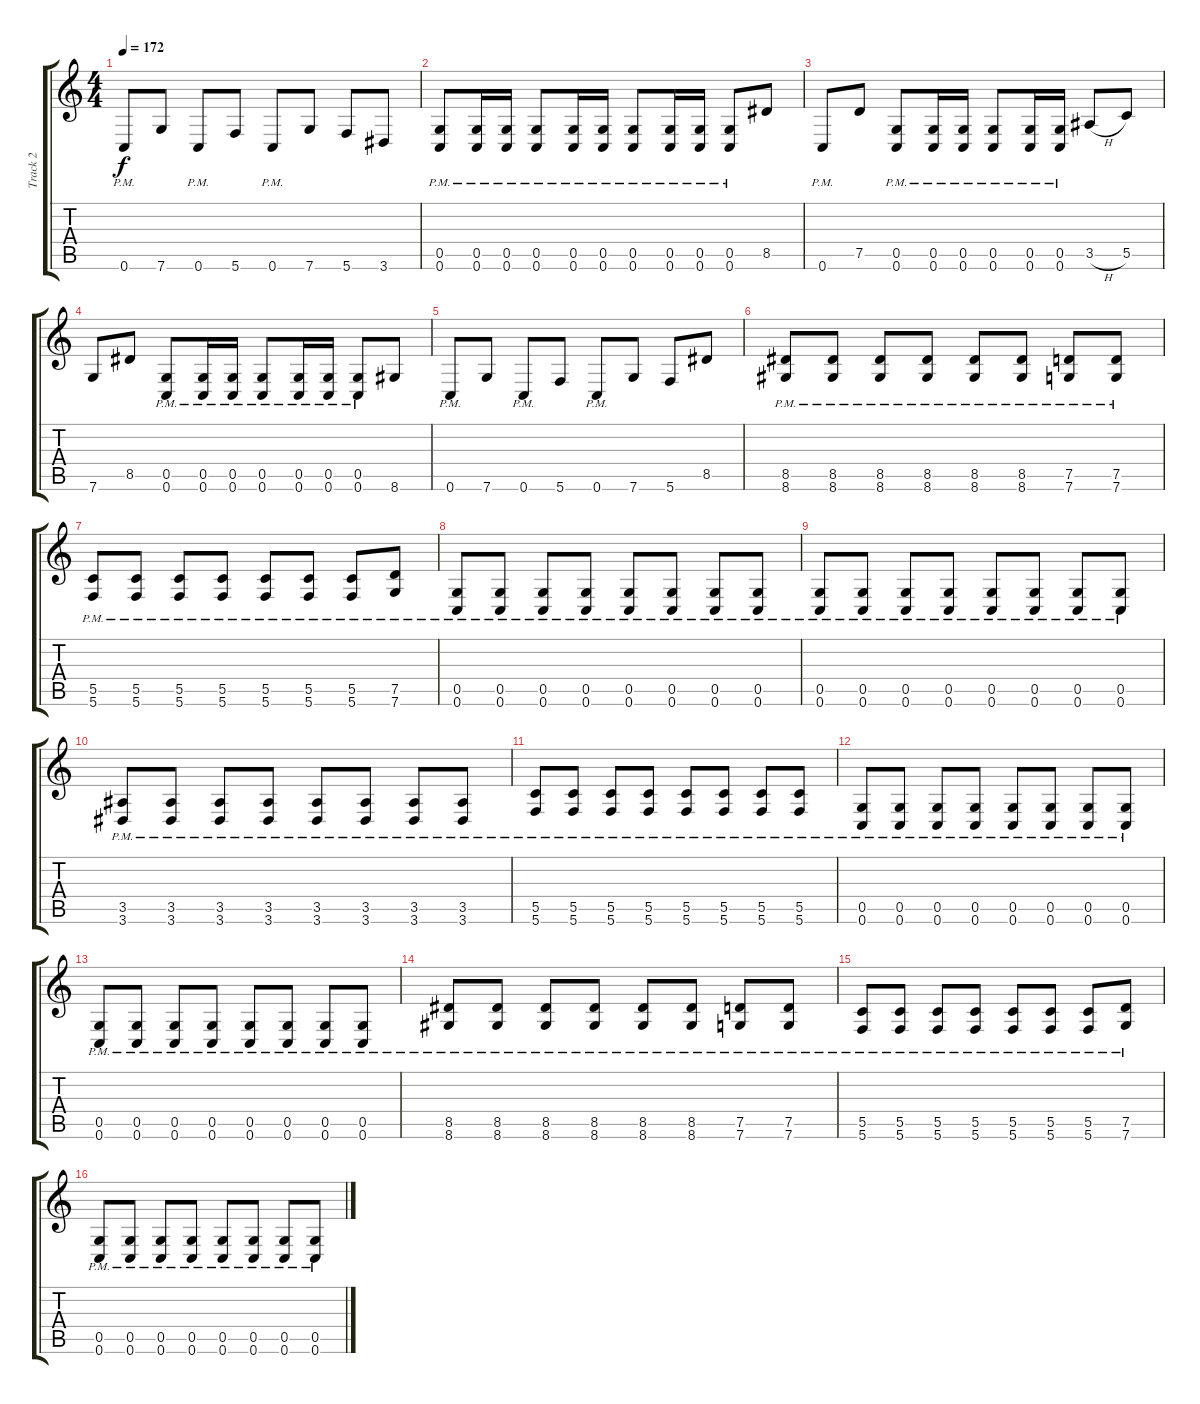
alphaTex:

\track ("Track 2" "Track 2") {instrument distortionguitar}
\staff {score tabs}
\tuning (D4 A3 F3 C3 G2 C2) {hide}
\ts (4 4)
\tempo 172
\clef g2
\ks c
0.6{pm}.8{dy f} 7.6.8 0.6{pm}.8 5.6.8 0.6{pm}.8 7.6.8 5.6.8 3.6.8 |
(0.5{pm} 0.6{pm}).8 (0.5{pm} 0.6{pm}).16 (0.5{pm} 0.6{pm}).16 (0.5{pm} 0.6{pm}).8 (0.5{pm} 0.6{pm}).16 (0.5{pm} 0.6{pm}).16 (0.5{pm} 0.6{pm}).8 (0.5{pm} 0.6{pm}).16 (0.5{pm} 0.6{pm}).16 (0.5{pm} 0.6{pm}).8 8.5.8 |
0.6{pm}.8 7.5.8 (0.5{pm} 0.6{pm}).8 (0.5{pm} 0.6{pm}).16 (0.5{pm} 0.6{pm}).16 (0.5{pm} 0.6{pm}).8 (0.5{pm} 0.6{pm}).16 (0.5{pm} 0.6{pm}).16 3.5{h}.8 5.5.8 |
7.6.8 8.5.8 (0.5{pm} 0.6{pm}).8 (0.5{pm} 0.6{pm}).16 (0.5{pm} 0.6{pm}).16 (0.5{pm} 0.6{pm}).8 (0.5{pm} 0.6{pm}).16 (0.5{pm} 0.6{pm}).16 (0.5{pm} 0.6{pm}).8 8.6.8 |
0.6{pm}.8 7.6.8 0.6{pm}.8 5.6.8 0.6{pm}.8 7.6.8 5.6.8 8.5.8 |
(8.5{pm} 8.6{pm}).8 (8.5{pm} 8.6{pm}).8 (8.5{pm} 8.6{pm}).8 (8.5{pm} 8.6{pm}).8 (8.5{pm} 8.6{pm}).8 (8.5{pm} 8.6{pm}).8 (7.5{pm} 7.6{pm}).8 (7.5{pm} 7.6{pm}).8 |
(5.5{pm} 5.6{pm}).8 (5.5{pm} 5.6{pm}).8 (5.5{pm} 5.6{pm}).8 (5.5{pm} 5.6{pm}).8 (5.5{pm} 5.6{pm}).8 (5.5{pm} 5.6{pm}).8 (5.5{pm} 5.6{pm}).8 (7.5{pm} 7.6{pm}).8 |
(0.5{pm} 0.6{pm}).8 (0.5{pm} 0.6{pm}).8 (0.5{pm} 0.6{pm}).8 (0.5{pm} 0.6{pm}).8 (0.5{pm} 0.6{pm}).8 (0.5{pm} 0.6{pm}).8 (0.5{pm} 0.6{pm}).8 (0.5{pm} 0.6{pm}).8 |
(0.5{pm} 0.6{pm}).8 (0.5{pm} 0.6{pm}).8 (0.5{pm} 0.6{pm}).8 (0.5{pm} 0.6{pm}).8 (0.5{pm} 0.6{pm}).8 (0.5{pm} 0.6{pm}).8 (0.5{pm} 0.6{pm}).8 (0.5{pm} 0.6{pm}).8 |
(3.5{pm} 3.6{pm}).8 (3.5{pm} 3.6{pm}).8 (3.5{pm} 3.6{pm}).8 (3.5{pm} 3.6{pm}).8 (3.5{pm} 3.6{pm}).8 (3.5{pm} 3.6{pm}).8 (3.5{pm} 3.6{pm}).8 (3.5{pm} 3.6{pm}).8 |
(5.5{pm} 5.6{pm}).8 (5.5{pm} 5.6{pm}).8 (5.5{pm} 5.6{pm}).8 (5.5{pm} 5.6{pm}).8 (5.5{pm} 5.6{pm}).8 (5.5{pm} 5.6{pm}).8 (5.5{pm} 5.6{pm}).8 (5.5{pm} 5.6{pm}).8 |
(0.5{pm} 0.6{pm}).8 (0.5{pm} 0.6{pm}).8 (0.5{pm} 0.6{pm}).8 (0.5{pm} 0.6{pm}).8 (0.5{pm} 0.6{pm}).8 (0.5{pm} 0.6{pm}).8 (0.5{pm} 0.6{pm}).8 (0.5{pm} 0.6{pm}).8 |
(0.5{pm} 0.6{pm}).8 (0.5{pm} 0.6{pm}).8 (0.5{pm} 0.6{pm}).8 (0.5{pm} 0.6{pm}).8 (0.5{pm} 0.6{pm}).8 (0.5{pm} 0.6{pm}).8 (0.5{pm} 0.6{pm}).8 (0.5{pm} 0.6{pm}).8 |
(8.5{pm} 8.6{pm}).8 (8.5{pm} 8.6{pm}).8 (8.5{pm} 8.6{pm}).8 (8.5{pm} 8.6{pm}).8 (8.5{pm} 8.6{pm}).8 (8.5{pm} 8.6{pm}).8 (7.5{pm} 7.6{pm}).8 (7.5{pm} 7.6{pm}).8 |
(5.5{pm} 5.6{pm}).8 (5.5{pm} 5.6{pm}).8 (5.5{pm} 5.6{pm}).8 (5.5{pm} 5.6{pm}).8 (5.5{pm} 5.6{pm}).8 (5.5{pm} 5.6{pm}).8 (5.5{pm} 5.6{pm}).8 (7.5{pm} 7.6{pm}).8 |
(0.5{pm} 0.6{pm}).8 (0.5{pm} 0.6{pm}).8 (0.5{pm} 0.6{pm}).8 (0.5{pm} 0.6{pm}).8 (0.5{pm} 0.6{pm}).8 (0.5{pm} 0.6{pm}).8 (0.5{pm} 0.6{pm}).8 (0.5{pm} 0.6{pm}).8
